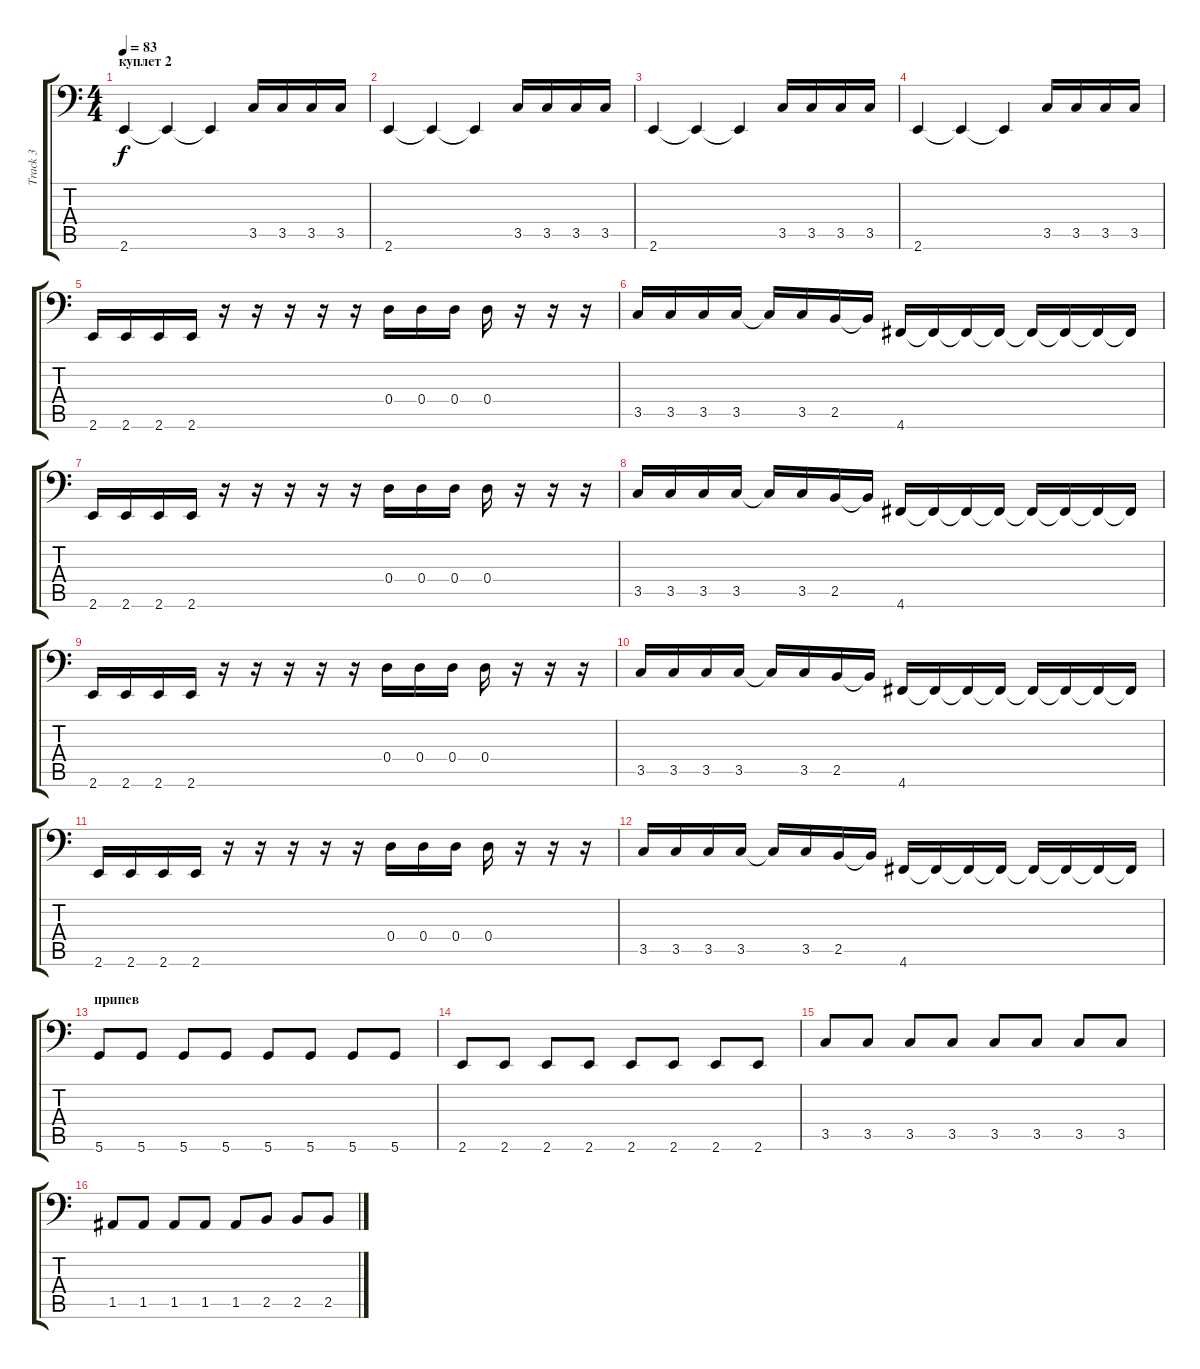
\track ("Track 3" "Track 3") {instrument electricbasspick}
\staff {score tabs}
\tuning (E3 B2 G2 D2 A1 D1) {hide}
\ts (4 4)
\section ("" "куплет 2")
\tempo 83
\clef f4
\ks c
2.6.4{dy f} 2.6{t}.4 2.6{t}.4 3.5.16 3.5.16 3.5.16 3.5.16 |
2.6.4 2.6{t}.4 2.6{t}.4 3.5.16 3.5.16 3.5.16 3.5.16 |
2.6.4 2.6{t}.4 2.6{t}.4 3.5.16 3.5.16 3.5.16 3.5.16 |
2.6.4 2.6{t}.4 2.6{t}.4 3.5.16 3.5.16 3.5.16 3.5.16 |
2.6.16 2.6.16 2.6.16 2.6.16 r.16 r.16 r.16 r.16 r.16 0.4.16 0.4.16 0.4.16 0.4.16 r.16 r.16 r.16 |
3.5.16 3.5.16 3.5.16 3.5.16 3.5{t}.16 3.5.16 2.5.16 2.5{t}.16 4.6.16 4.6{t}.16 4.6{t}.16 4.6{t}.16 4.6{t}.16 4.6{t}.16 4.6{t}.16 4.6{t}.16 |
2.6.16 2.6.16 2.6.16 2.6.16 r.16 r.16 r.16 r.16 r.16 0.4.16 0.4.16 0.4.16 0.4.16 r.16 r.16 r.16 |
3.5.16 3.5.16 3.5.16 3.5.16 3.5{t}.16 3.5.16 2.5.16 2.5{t}.16 4.6.16 4.6{t}.16 4.6{t}.16 4.6{t}.16 4.6{t}.16 4.6{t}.16 4.6{t}.16 4.6{t}.16 |
2.6.16 2.6.16 2.6.16 2.6.16 r.16 r.16 r.16 r.16 r.16 0.4.16 0.4.16 0.4.16 0.4.16 r.16 r.16 r.16 |
3.5.16 3.5.16 3.5.16 3.5.16 3.5{t}.16 3.5.16 2.5.16 2.5{t}.16 4.6.16 4.6{t}.16 4.6{t}.16 4.6{t}.16 4.6{t}.16 4.6{t}.16 4.6{t}.16 4.6{t}.16 |
2.6.16 2.6.16 2.6.16 2.6.16 r.16 r.16 r.16 r.16 r.16 0.4.16 0.4.16 0.4.16 0.4.16 r.16 r.16 r.16 |
3.5.16 3.5.16 3.5.16 3.5.16 3.5{t}.16 3.5.16 2.5.16 2.5{t}.16 4.6.16 4.6{t}.16 4.6{t}.16 4.6{t}.16 4.6{t}.16 4.6{t}.16 4.6{t}.16 4.6{t}.16 |
\section ("" "припев")
5.6.8 5.6.8 5.6.8 5.6.8 5.6.8 5.6.8 5.6.8 5.6.8 |
2.6.8 2.6.8 2.6.8 2.6.8 2.6.8 2.6.8 2.6.8 2.6.8 |
3.5.8 3.5.8 3.5.8 3.5.8 3.5.8 3.5.8 3.5.8 3.5.8 |
1.5.8 1.5.8 1.5.8 1.5.8 1.5.8 2.5.8 2.5.8 2.5.8
